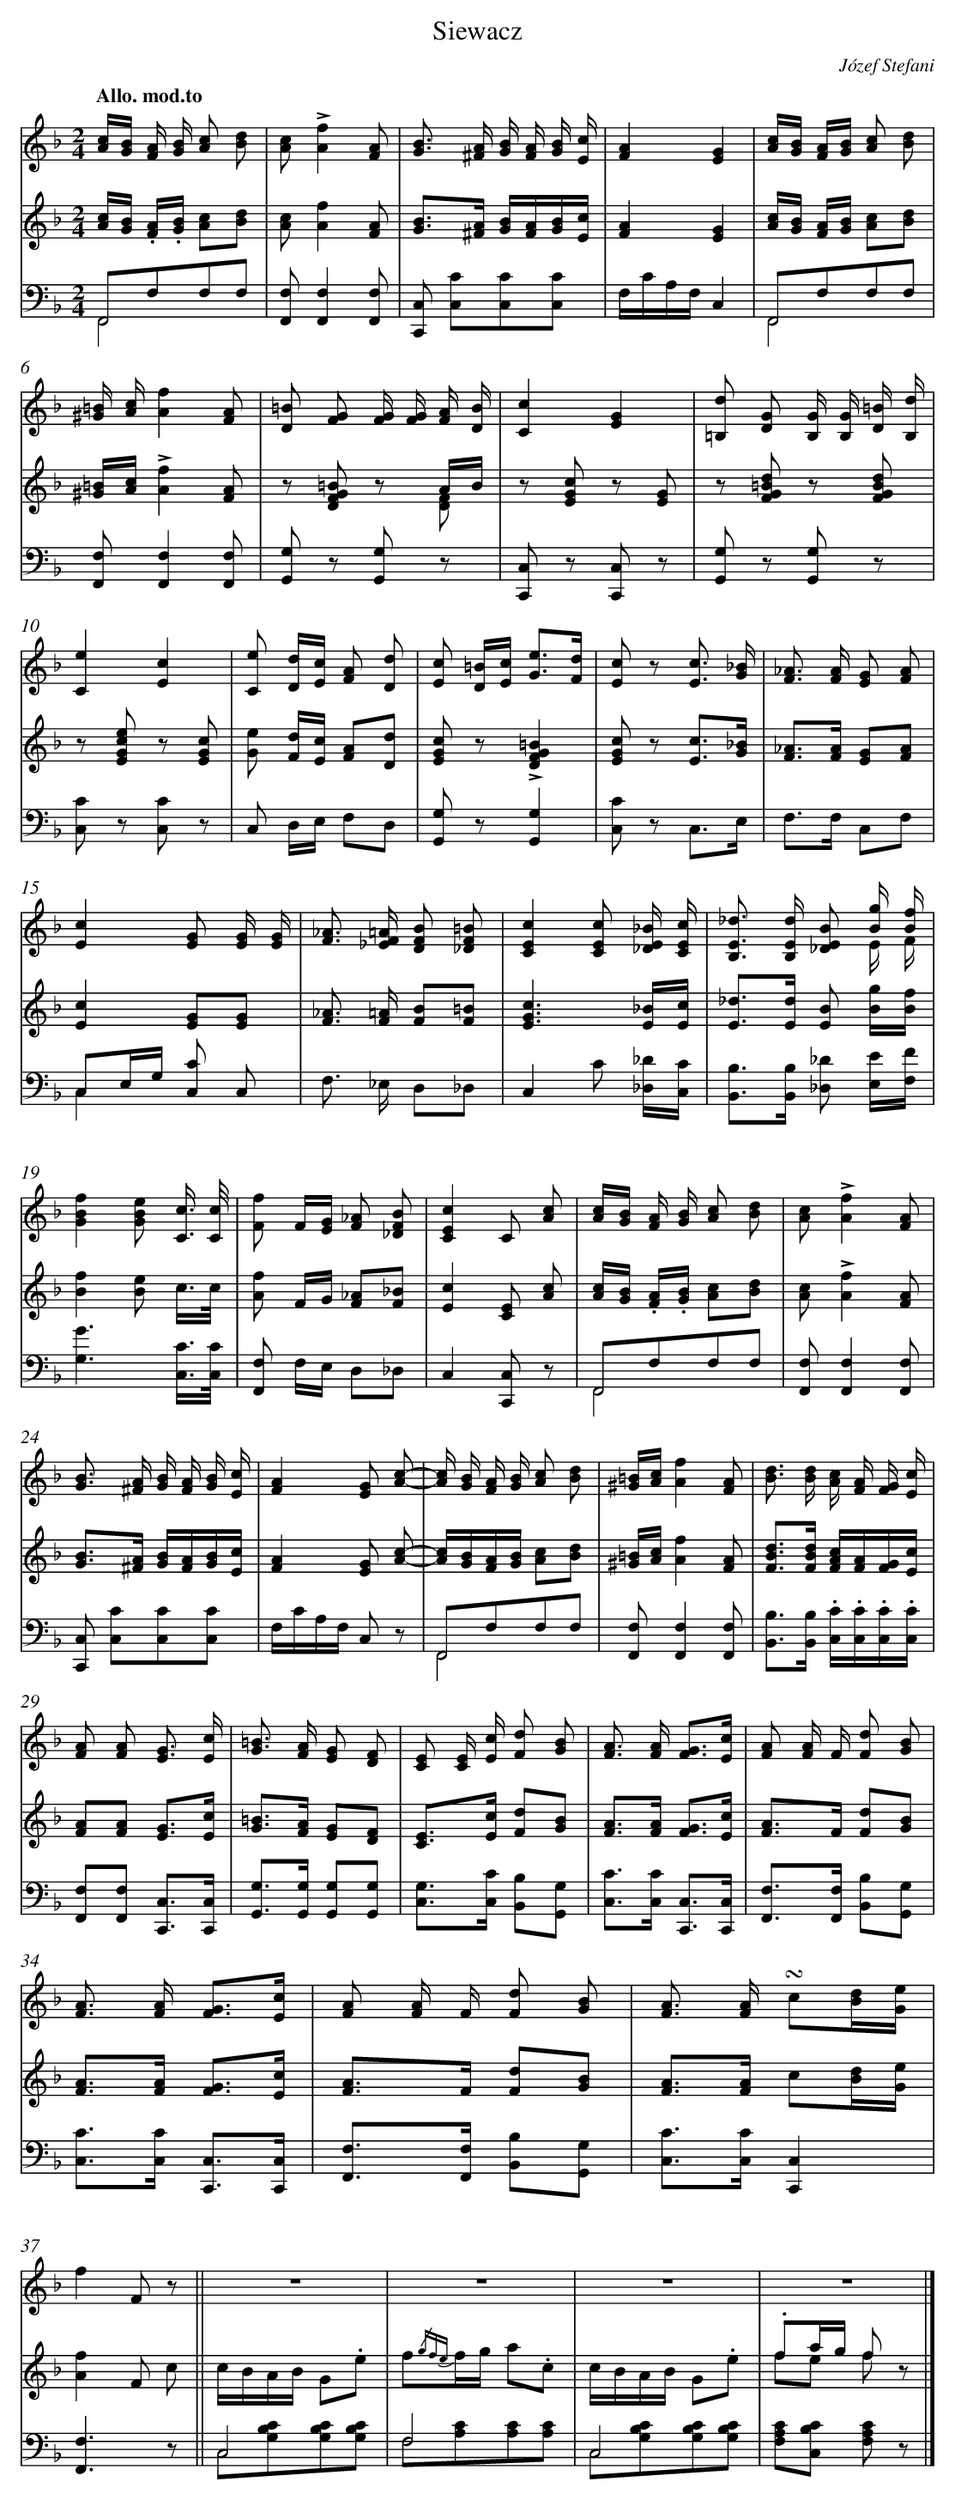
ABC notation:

X:1
T: Siewacz
C: Józef Stefani
L: 1/8
M: 2/4
Q: "Allo. mod.to"
V: 1 clef=treble
V: 2 clef=treble
V: 3 clef=bass
K: F
[V:1] [A/c/][G/B/] [F/A/] [G/B/] [Ac] [Bd] |
[V:2] [A/c/][G/B/] .[F/A/].[G/B/] [Ac][Bd] |
[V:3] F,,F,F,F, & F,,4 |
[V:1] [Ac]!accent![A2f2][FA] |
[V:2] [Ac][A2f2][FA] |
[V:3] [F,,F,][F,,2F,2][F,,F,] |
[V:1] [GB]> [^FA] [G/B/] [F/A/] [G/B/] [E/c/] |
[V:2] [GB]>[^FA] [G/B/][F/A/][G/B/][E/c/] |
[V:3] [C,,C,] [C,C][C,C][C,C] |
[V:1] [F2A2][E2G2] |
[V:2] [F2A2][E2G2] |
[V:3] F,/C/A,/F,/C,2 |
[V:1] [A/c/][G/B/] [F/A/][G/B/] [Ac] [Bd] |
[V:2] [A/c/][G/B/] [F/A/][G/B/] [Ac][Bd] |
[V:3] F,,F,F,F, & F,,4 |
[V:1] [^G/=B/] [A/c/][A2f2][FA] |
[V:2] [^G/=B/][A/c/]!accent![A2f2][FA] |
[V:3] [F,,F,][F,,2F,2][F,,F,] |
[V:1] [D=B] [FG] [F/G/] [F/G/] [F/A/] [D/B/] |
[V:2] z [DFG=B] z A/B/ & x3[DF] |
[V:3] [G,,G,] z [G,,G,] z |
[V:1] [C2c2][E2G2] |
[V:2] z [EGc] z [EG] |
[V:3] [C,,C,] z [C,,C,] z |
[V:1] [=B,d] [DG] [B,/G/] [B,/G/] [D/=B/] [B,/d/] |
[V:2] z [FG=Bd] z [FGBd] |
[V:3] [G,,G,] z [G,,G,] z |
[V:1] [C2e2][E2c2] |
[V:2] z [EGce] z [EGc] |
[V:3] [C,C] z [C,C] z |
[V:1] [Ce] [D/d/][E/c/] [FA] [Dd] |
[V:2] [Ge] [F/d/][E/c/] [FA][Dd] |
[V:3] C, D,/E,/ F,D, |
[V:1] [Ec] [D/=B/][Ec]< [Ge][F/d/] |
[V:2] [EGc] z!accent![D2F2G2=B2] |
[V:3] [G,,G,] z[G,,2G,2] |
[V:1] [Ec] z [E3/c3/] [G/_B/] |
[V:2] [EGc] z [E3/c3/][G/_B/] |
[V:3] [C,C] z C,3/E,/ |
[V:1] [F_A]> [FA] [EG] [FA] |
[V:2] [F_A]>[FA] [EG][FA] |
[V:3] F,>F, C,F, |
[V:1] [E2c2][EG] [E/G/] [E/G/] |
[V:2] [E2c2][EG][EG] |
[V:3] C,E,/G,/ [C,C] C, & C,2x2 |
[V:1] [F_A]> [_EF=A] [DFB] [_DF=B] |
[V:2] [F_A]> [F=A] [FB][F=B] |
[V:3] F,> _E, D,_D, |
[V:1] [C2E2c2][CEc] [_D/E/_B/] [C/E/c/] |
[V:2] [E3G3c3][E/_B/][E/c/] |
[V:3] C,2C [_D,/_D/][C,/C/] |
[V:1] [B,E_d]> [B,Ed] [_DEB] [B/g/] [B/f/] & x3E/ F/ |
[V:2] [E_d]>[Ed] [EB] [B/g/][B/f/] |
[V:3] [B,,B,]>[B,,B,] [_D,_D] [E,/E/][F,/F/] |
[V:1] [G2B2f2][GBe] [C3//c3//] [C//c//] |
[V:2] [B2f2][Be] c3//c// |
[V:3] [G,3G3][C,3//C3//][C,//C//] |
[V:1] [Ff] F/[E/G/] [F_A] [_DFB] |
[V:2] [Af] F/G/ [F_A][F_B] |
[V:3] [F,,F,] F,/E,/ D,_D, |
[V:1] [C2E2c2]C [Ac] |
[V:2] [E2c2][CE] [Ac] |
[V:3] C,2[C,,C,] z |
[V:1] [A/c/][G/B/] [F/A/] [G/B/] [Ac] [Bd] |
[V:2] [A/c/][G/B/] .[F/A/].[G/B/] [Ac][Bd] |
[V:3] F,,F,F,F, & F,,4 |
[V:1] [Ac]!accent![A2f2][FA] |
[V:2] [Ac]!accent![A2f2][FA] |
[V:3] [F,,F,][F,,2F,2][F,,F,] |
[V:1] [GB]> [^FA] [G/B/] [F/A/] [G/B/] [E/c/] |
[V:2] [GB]>[^FA] [G/B/][F/A/][G/B/][E/c/] |
[V:3] [C,,C,] [C,C][C,C][C,C] |
[V:1] [F2A2][EG] [Ac]- |
[V:2] [F2A2][EG] [Ac]- |
[V:3] F,/C/A,/F,/ C, z |
[V:1] [A/c/] [G/B/] [F/A/] [G/B/] [Ac] [Bd] |
[V:2] [A/c/][G/B/][F/A/][G/B/] [Ac][Bd] |
[V:3] F,,F,F,F, & F,,4 |
[V:1] [^G/=B/][A/c/][A2f2][FA] |
[V:2] [^G/=B/][A/c/][A2f2][FA] |
[V:3] [F,,F,][F,,2F,2][F,,F,] |
[V:1] [Bd]> [Bd] [A/c/] [F/A/] [F/G/] [E/c/] |
[V:2] [FBd]>[FBd] [F/A/c/][F/A/][F/G/][E/c/] |
[V:3] [B,,B,]>[B,,B,] .[C,/C/].[C,/C/].[C,/C/].[C,/C/] |
[V:1] [FA] [FA] [E3/G3/] [E/c/] |
[V:2] [FA][FA] [E3/G3/][E/c/] |
[V:3] [F,,F,][F,,F,] [C,,3/C,3/][C,,/C,/] |
[V:1] [G=B]> [FA] [EG] [DF] |
[V:2] [G=B]>[FA] [EG][DF] |
[V:3] [G,,G,]>[G,,G,] [G,,G,][G,,G,] |
[V:1] [CE] [C/E/] [E/c/] [Fd] [GB] |
[V:2] [CE]>[Ec] [Fd][GB] |
[V:3] [C,G,]>[C,C] [B,,B,][G,,G,] |
[V:1] [FA]> [FA] [F3/G3/][E/c/] |
[V:2] [FA]>[FA] [F3/G3/][E/c/] |
[V:3] [C,C]>[C,C] [C,,3/C,3/][C,,/C,/] |
[V:1] [FA] [F/A/] F/ [Fd] [GB] |
[V:2] [FA]>F [Fd][GB] |
[V:3] [F,,F,]>[F,,F,] [B,,B,][G,,G,] |
[V:1] [FA]> [FA] [F3/G3/][E/c/] |
[V:2] [FA]>[FA] [F3/G3/][E/c/] |
[V:3] [C,C]>[C,C] [C,,3/C,3/][C,,/C,/] |
[V:1] [FA] [F/A/] F/ [Fd] [GB] |
[V:2] [FA]>F [Fd][GB] |
[V:3] [F,,F,]>[F,,F,] [B,,B,][G,,G,] |
[V:1] [FA]> [FA] !turn!c[B/d/][G/e/] |
[V:2] [FA]>[FA] c[B/d/][G/e/] |
[V:3] [C,C]>[C,C][C,,2C,2] |
[V:1] f2F z ||
[V:2] [A2f2]F c ||
[V:3] [F,,3F,3]z ||
[V:1] z4 |
[V:2] c/B/A/B/ G.e |
[V:3] C,4 & C,[G,B,C][G,B,C][G,B,C] |
[V:1] z4 |
[V:2] f{/gfe}f/g/ a.c |
[V:3] F,4 & F,[A,C][A,C][A,C] |
[V:1] z4 |
[V:2] c/B/A/B/ G.e |
[V:3] C,4 & C,[G,B,C][G,B,C][G,B,C] |
[V:1] z4 |]
[V:2] .fa/g/ f z & fe f x |]
[V:3] [F,A,C][C,B,C] [F,A,C] z |]
